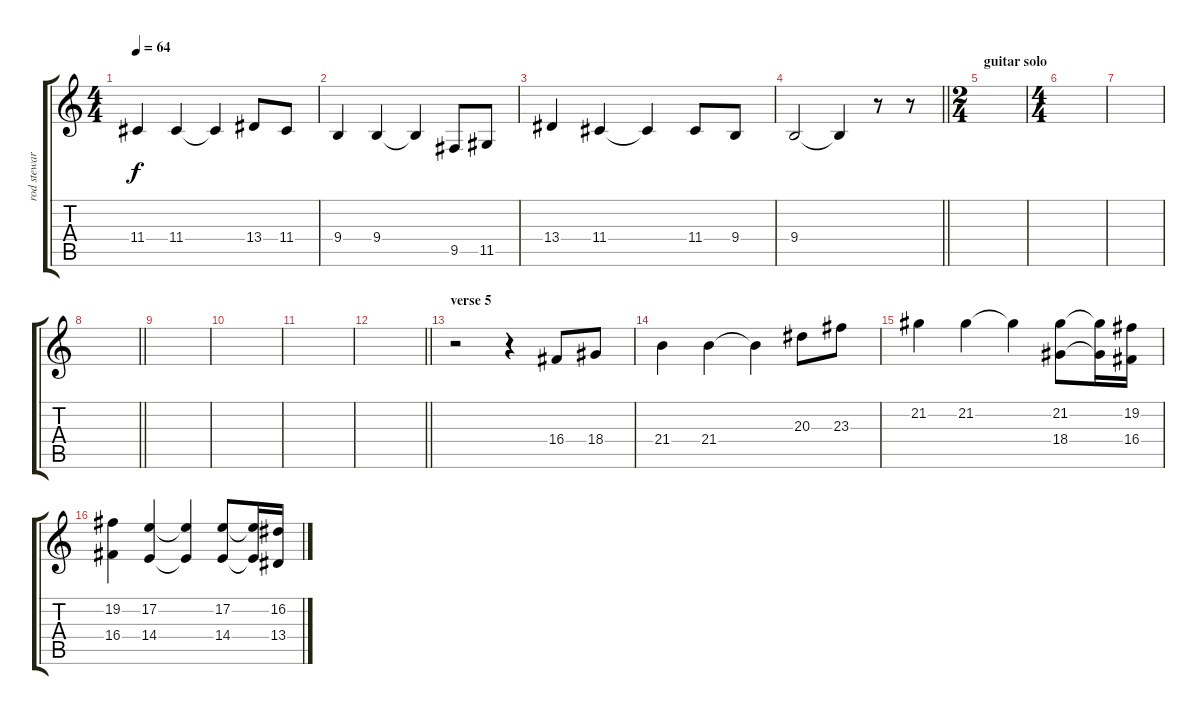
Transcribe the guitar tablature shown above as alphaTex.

\track ("rod stewart" "rod stewar") {instrument flute}
\staff {score tabs}
\tuning (E4 B3 G3 D3 A2 E2) {hide}
\ts (4 4)
\tempo 64
\clef g2
\ks c
11.4.4{dy f} 11.4.4 11.4{t}.4 13.4.8 11.4.8 |
9.4.4 9.4.4 9.4{t}.4 9.5.8 11.5.8 |
13.4.4 11.4.4 11.4{t}.4 11.4.8 9.4.8 |
\barLineRight lightlight
9.4.2 9.4{t}.4 r.8 r.8 |
\ts (2 4)
\section ("" "guitar solo")
|
\ts (4 4)
|
|
\barLineRight lightlight
|
|
|
|
\barLineRight lightlight
|
\section ("" "verse 5")
r.2 r.4 16.4.8 18.4.8 |
21.4.4 21.4.4 21.4{t}.4 20.3.8 23.3.8 |
21.2.4 21.2.4 21.2{t}.4 (21.2 18.4).8 (21.2{t} 18.4{t}).16 (19.2 16.4).16 |
(19.2 16.4).4 (17.2 14.4).4 (17.2{t} 14.4{t}).4 (17.2 14.4).8 (17.2{t} 14.4{t}).16 (16.2 13.4).16
